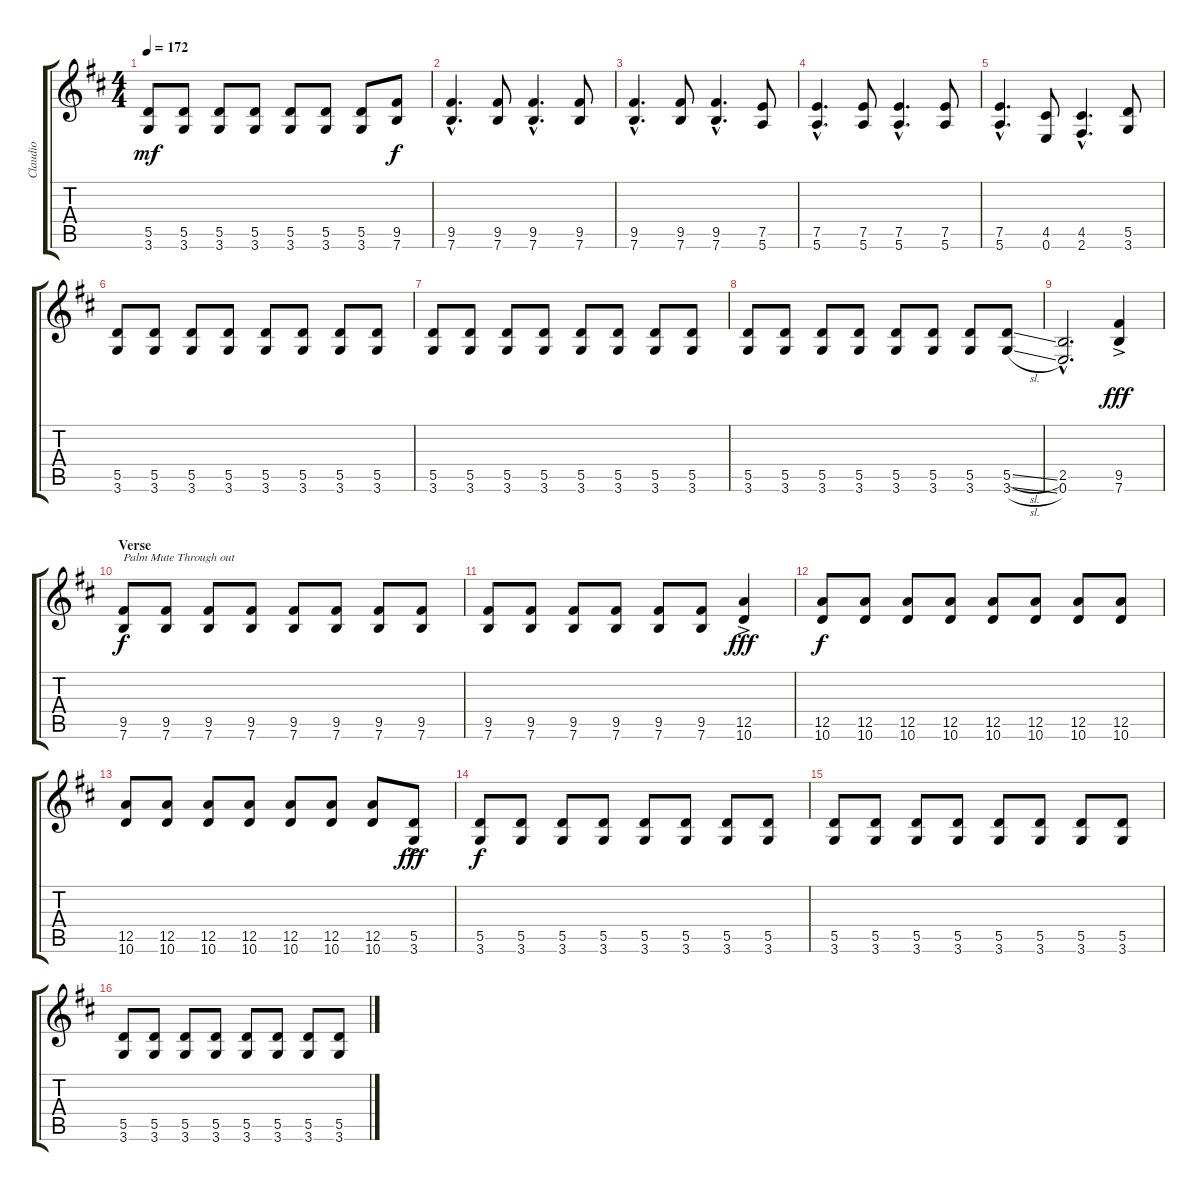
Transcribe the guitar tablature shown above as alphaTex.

\track ("Claudio" "Claudio") {instrument distortionguitar}
\staff {score tabs}
\tuning (E4 B3 G3 D3 A2 E2) {hide}
\ts (4 4)
\tempo 172
\clef g2
\ks d
(5.5 3.6).8{dy mf} (5.5 3.6).8 (5.5 3.6).8 (5.5 3.6).8 (5.5 3.6).8 (5.5 3.6).8 (5.5 3.6).8 (9.5 7.6).8{dy f} |
(9.5{hac} 7.6{hac}).4{d} (9.5 7.6).8 (9.5{hac} 7.6{hac}).4{d} (9.5 7.6).8 |
(9.5{hac} 7.6{hac}).4{d} (9.5 7.6).8 (9.5{hac} 7.6{hac}).4{d} (7.5 5.6).8 |
(7.5{hac} 5.6{hac}).4{d} (7.5 5.6).8 (7.5{hac} 5.6{hac}).4{d} (7.5 5.6).8 |
(7.5{hac} 5.6{hac}).4{d} (4.5 0.6).8 (4.5{hac} 2.6{hac}).4{d} (5.5 3.6).8 |
(5.5 3.6).8 (5.5 3.6).8 (5.5 3.6).8 (5.5 3.6).8 (5.5 3.6).8 (5.5 3.6).8 (5.5 3.6).8 (5.5 3.6).8 |
(5.5 3.6).8 (5.5 3.6).8 (5.5 3.6).8 (5.5 3.6).8 (5.5 3.6).8 (5.5 3.6).8 (5.5 3.6).8 (5.5 3.6).8 |
(5.5 3.6).8 (5.5 3.6).8 (5.5 3.6).8 (5.5 3.6).8 (5.5 3.6).8 (5.5 3.6).8 (5.5 3.6).8 (5.5{sl} 3.6{sl}).8 |
(2.5{hac} 0.6{hac}).2{d} (9.5{ac} 7.6{ac}).4{dy fff} |
\section ("" "Verse")
(9.5 7.6).8{txt "Palm Mute Through out" dy f} (9.5 7.6).8 (9.5 7.6).8 (9.5 7.6).8 (9.5 7.6).8 (9.5 7.6).8 (9.5 7.6).8 (9.5 7.6).8 |
(9.5 7.6).8 (9.5 7.6).8 (9.5 7.6).8 (9.5 7.6).8 (9.5 7.6).8 (9.5 7.6).8 (12.5{ac} 10.6{ac}).4{dy fff} |
(12.5 10.6).8{dy f} (12.5 10.6).8 (12.5 10.6).8 (12.5 10.6).8 (12.5 10.6).8 (12.5 10.6).8 (12.5 10.6).8 (12.5 10.6).8 |
(12.5 10.6).8 (12.5 10.6).8 (12.5 10.6).8 (12.5 10.6).8 (12.5 10.6).8 (12.5 10.6).8 (12.5 10.6).8 (5.5{ac} 3.6{ac}).8{dy fff} |
(5.5 3.6).8{dy f} (5.5 3.6).8 (5.5 3.6).8 (5.5 3.6).8 (5.5 3.6).8 (5.5 3.6).8 (5.5 3.6).8 (5.5 3.6).8 |
(5.5 3.6).8 (5.5 3.6).8 (5.5 3.6).8 (5.5 3.6).8 (5.5 3.6).8 (5.5 3.6).8 (5.5 3.6).8 (5.5 3.6).8 |
(5.5 3.6).8 (5.5 3.6).8 (5.5 3.6).8 (5.5 3.6).8 (5.5 3.6).8 (5.5 3.6).8 (5.5 3.6).8 (5.5 3.6).8
